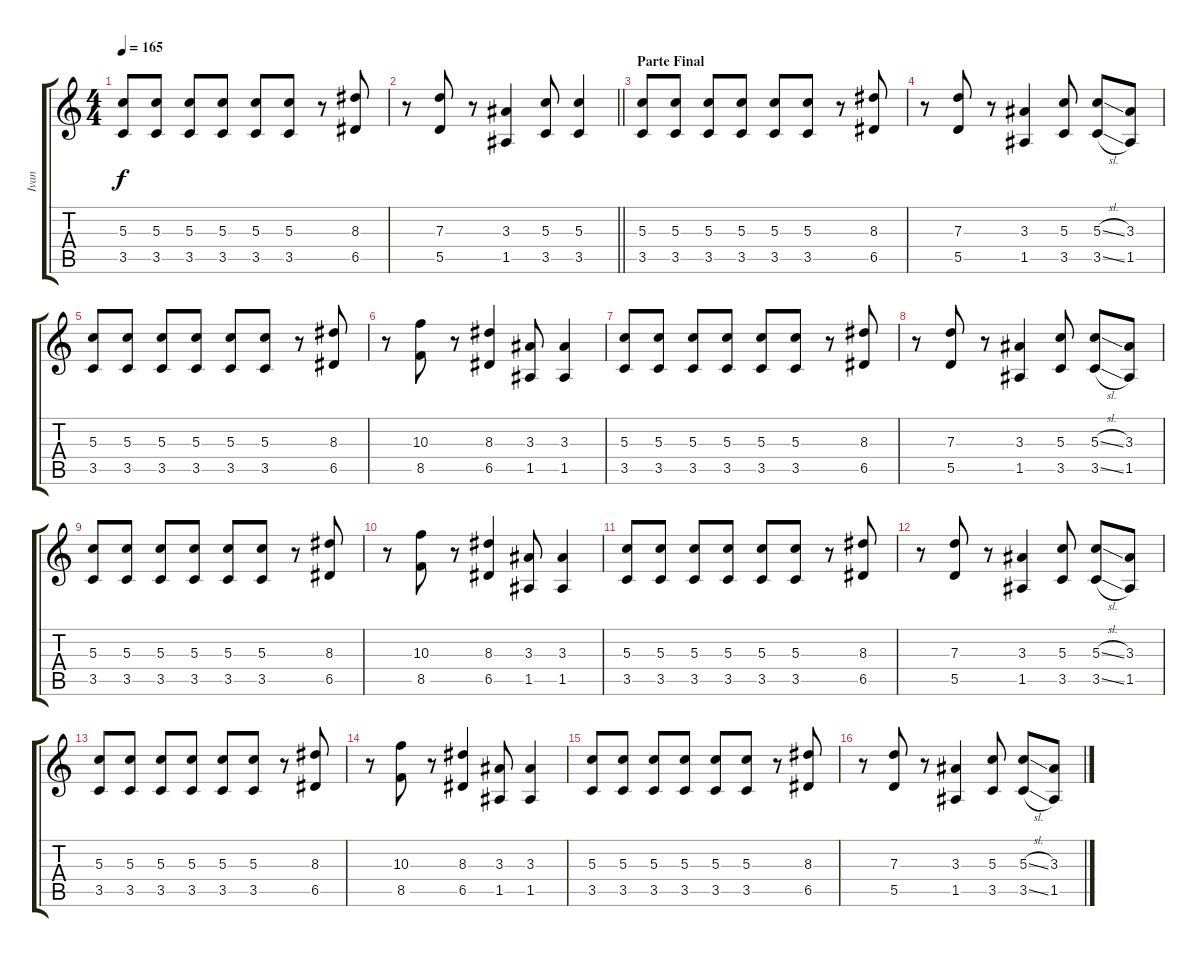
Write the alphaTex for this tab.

\track ("Ivan" "Ivan") {instrument distortionguitar}
\staff {score tabs}
\tuning (E4 B3 G3 D3 A2 E2) {hide}
\ts (4 4)
\tempo 165
\clef g2
\ks c
(5.3 3.5).8{dy f} (5.3 3.5).8 (5.3 3.5).8 (5.3 3.5).8 (5.3 3.5).8 (5.3 3.5).8 r.8 (8.3 6.5).8 |
\barLineRight lightlight
r.8 (7.3 5.5).8 r.8 (3.3 1.5).4 (5.3 3.5).8 (5.3 3.5).4 |
\section ("" "Parte Final")
(5.3 3.5).8 (5.3 3.5).8 (5.3 3.5).8 (5.3 3.5).8 (5.3 3.5).8 (5.3 3.5).8 r.8 (8.3 6.5).8 |
r.8 (7.3 5.5).8 r.8 (3.3 1.5).4 (5.3 3.5).8 (5.3{sl} 3.5{sl}).8 (3.3 1.5).8 |
(5.3 3.5).8 (5.3 3.5).8 (5.3 3.5).8 (5.3 3.5).8 (5.3 3.5).8 (5.3 3.5).8 r.8 (8.3 6.5).8 |
r.8 (10.3 8.5).8 r.8 (8.3 6.5).4 (3.3 1.5).8 (3.3 1.5).4 |
(5.3 3.5).8 (5.3 3.5).8 (5.3 3.5).8 (5.3 3.5).8 (5.3 3.5).8 (5.3 3.5).8 r.8 (8.3 6.5).8 |
r.8 (7.3 5.5).8 r.8 (3.3 1.5).4 (5.3 3.5).8 (5.3{sl} 3.5{sl}).8 (3.3 1.5).8 |
(5.3 3.5).8 (5.3 3.5).8 (5.3 3.5).8 (5.3 3.5).8 (5.3 3.5).8 (5.3 3.5).8 r.8 (8.3 6.5).8 |
r.8 (10.3 8.5).8 r.8 (8.3 6.5).4 (3.3 1.5).8 (3.3 1.5).4 |
(5.3 3.5).8 (5.3 3.5).8 (5.3 3.5).8 (5.3 3.5).8 (5.3 3.5).8 (5.3 3.5).8 r.8 (8.3 6.5).8 |
r.8 (7.3 5.5).8 r.8 (3.3 1.5).4 (5.3 3.5).8 (5.3{sl} 3.5{sl}).8 (3.3 1.5).8 |
(5.3 3.5).8 (5.3 3.5).8 (5.3 3.5).8 (5.3 3.5).8 (5.3 3.5).8 (5.3 3.5).8 r.8 (8.3 6.5).8 |
r.8 (10.3 8.5).8 r.8 (8.3 6.5).4 (3.3 1.5).8 (3.3 1.5).4 |
(5.3 3.5).8 (5.3 3.5).8 (5.3 3.5).8 (5.3 3.5).8 (5.3 3.5).8 (5.3 3.5).8 r.8 (8.3 6.5).8 |
r.8 (7.3 5.5).8 r.8 (3.3 1.5).4 (5.3 3.5).8 (5.3{sl} 3.5{sl}).8 (3.3 1.5).8
